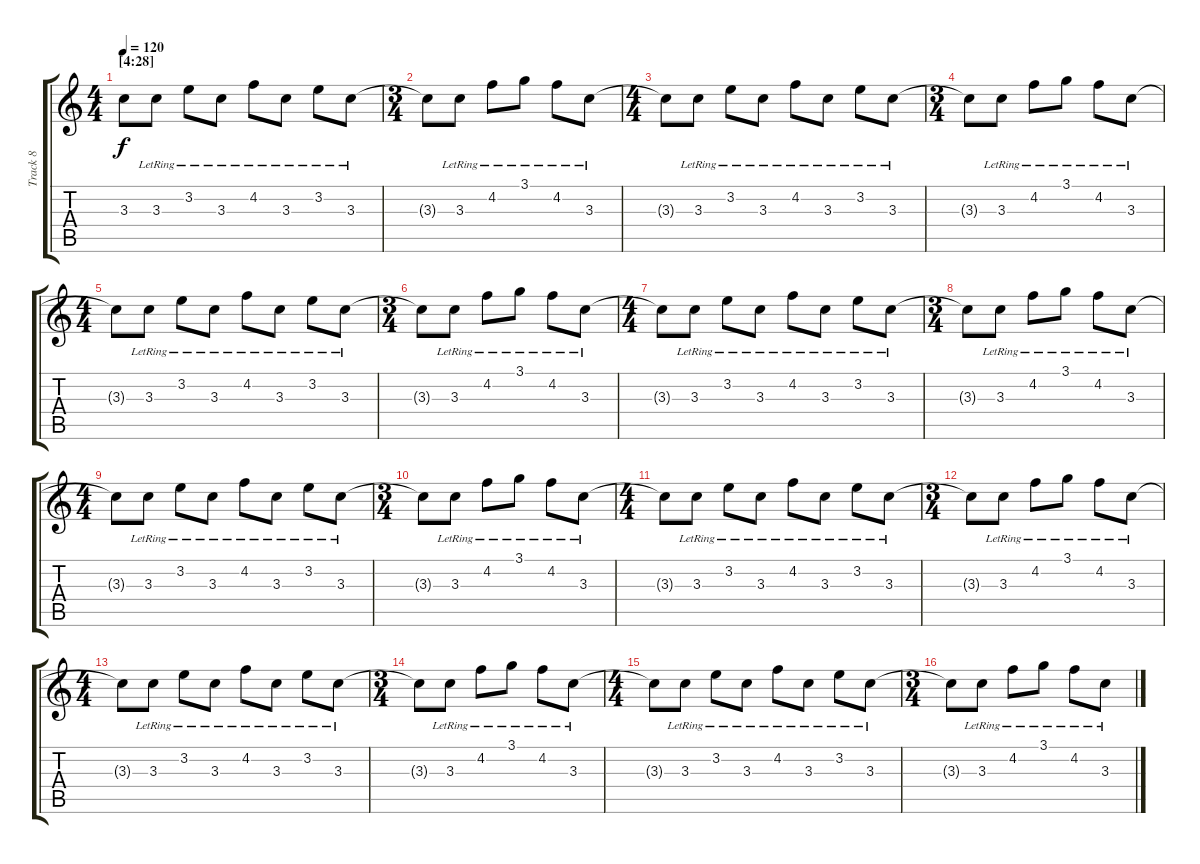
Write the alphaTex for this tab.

\track ("Track 8" "Track 8") {instrument electricguitarjazz}
\staff {score tabs}
\tuning (E4 Db4 A3 D3 A2 D2) {hide}
\ts (4 4)
\section ("" "[4:28]")
\tempo 120
\clef g2
\ks c
3.3{t}.8{dy f} 3.3{lr}.8 3.2{lr}.8 3.3{lr}.8 4.2{lr}.8 3.3{lr}.8 3.2{lr}.8 3.3{lr}.8 |
\ts (3 4)
3.3{t}.8 3.3{lr}.8 4.2{lr}.8 3.1{lr}.8 4.2{lr}.8 3.3{lr}.8 |
\ts (4 4)
3.3{t}.8 3.3{lr}.8 3.2{lr}.8 3.3{lr}.8 4.2{lr}.8 3.3{lr}.8 3.2{lr}.8 3.3{lr}.8 |
\ts (3 4)
3.3{t}.8 3.3{lr}.8 4.2{lr}.8 3.1{lr}.8 4.2{lr}.8 3.3{lr}.8 |
\ts (4 4)
3.3{t}.8 3.3{lr}.8 3.2{lr}.8 3.3{lr}.8 4.2{lr}.8 3.3{lr}.8 3.2{lr}.8 3.3{lr}.8 |
\ts (3 4)
3.3{t}.8 3.3{lr}.8 4.2{lr}.8 3.1{lr}.8 4.2{lr}.8 3.3{lr}.8 |
\ts (4 4)
3.3{t}.8 3.3{lr}.8 3.2{lr}.8 3.3{lr}.8 4.2{lr}.8 3.3{lr}.8 3.2{lr}.8 3.3{lr}.8 |
\ts (3 4)
3.3{t}.8 3.3{lr}.8 4.2{lr}.8 3.1{lr}.8 4.2{lr}.8 3.3{lr}.8 |
\ts (4 4)
3.3{t}.8 3.3{lr}.8 3.2{lr}.8 3.3{lr}.8 4.2{lr}.8 3.3{lr}.8 3.2{lr}.8 3.3{lr}.8 |
\ts (3 4)
3.3{t}.8 3.3{lr}.8 4.2{lr}.8 3.1{lr}.8 4.2{lr}.8 3.3{lr}.8 |
\ts (4 4)
3.3{t}.8 3.3{lr}.8 3.2{lr}.8 3.3{lr}.8 4.2{lr}.8 3.3{lr}.8 3.2{lr}.8 3.3{lr}.8 |
\ts (3 4)
3.3{t}.8 3.3{lr}.8 4.2{lr}.8 3.1{lr}.8 4.2{lr}.8 3.3{lr}.8 |
\ts (4 4)
3.3{t}.8 3.3{lr}.8 3.2{lr}.8 3.3{lr}.8 4.2{lr}.8 3.3{lr}.8 3.2{lr}.8 3.3{lr}.8 |
\ts (3 4)
3.3{t}.8 3.3{lr}.8 4.2{lr}.8 3.1{lr}.8 4.2{lr}.8 3.3{lr}.8 |
\ts (4 4)
3.3{t}.8 3.3{lr}.8 3.2{lr}.8 3.3{lr}.8 4.2{lr}.8 3.3{lr}.8 3.2{lr}.8 3.3{lr}.8 |
\ts (3 4)
3.3{t}.8 3.3{lr}.8 4.2{lr}.8 3.1{lr}.8 4.2{lr}.8 3.3{lr}.8
